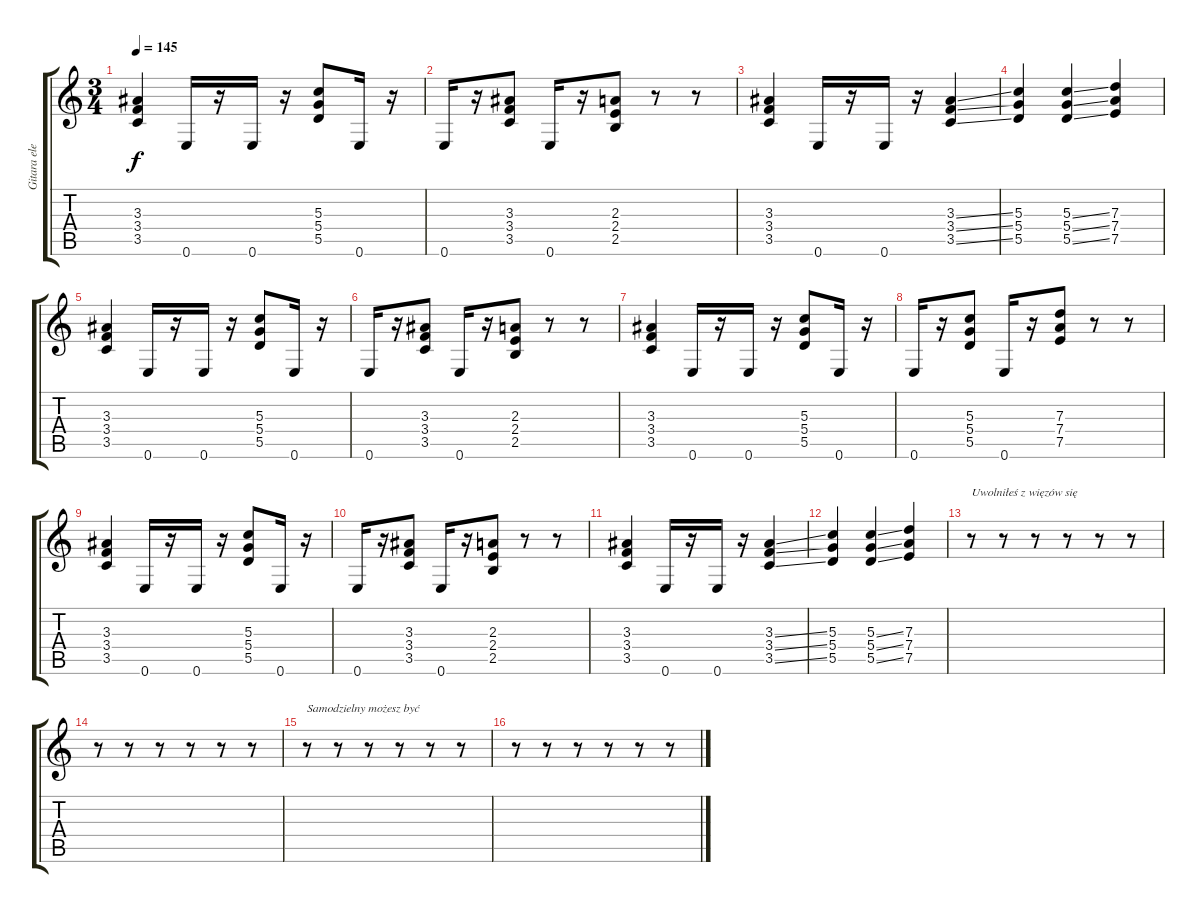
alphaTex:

\track ("Gitara elektryczna" "Gitara ele") {instrument distortionguitar}
\staff {score tabs}
\tuning (E4 B3 G3 D3 A2 E2) {hide}
\ts (3 4)
\tempo 145
\clef g2
\ks c
(3.3 3.4 3.5).4{dy f} 0.6.16 r.16 0.6.16 r.16 (5.3 5.4 5.5).8 0.6.16 r.16 |
0.6.16 r.16 (3.3 3.4 3.5).8 0.6.16 r.16 (2.3 2.4 2.5).8 r.8 r.8 |
(3.3 3.4 3.5).4 0.6.16 r.16 0.6.16 r.16 (3.3{ss} 3.4{ss} 3.5{ss}).4 |
(5.3 5.4 5.5).4 (5.3{ss} 5.4{ss} 5.5{ss}).4 (7.3 7.4 7.5).4 |
(3.3 3.4 3.5).4 0.6.16 r.16 0.6.16 r.16 (5.3 5.4 5.5).8 0.6.16 r.16 |
0.6.16 r.16 (3.3 3.4 3.5).8 0.6.16 r.16 (2.3 2.4 2.5).8 r.8 r.8 |
(3.3 3.4 3.5).4 0.6.16 r.16 0.6.16 r.16 (5.3 5.4 5.5).8 0.6.16 r.16 |
0.6.16 r.16 (5.3 5.4 5.5).8 0.6.16 r.16 (7.3 7.4 7.5).8 r.8 r.8 |
(3.3 3.4 3.5).4 0.6.16 r.16 0.6.16 r.16 (5.3 5.4 5.5).8 0.6.16 r.16 |
0.6.16 r.16 (3.3 3.4 3.5).8 0.6.16 r.16 (2.3 2.4 2.5).8 r.8 r.8 |
(3.3 3.4 3.5).4 0.6.16 r.16 0.6.16 r.16 (3.3{ss} 3.4{ss} 3.5{ss}).4 |
(5.3 5.4 5.5).4 (5.3{ss} 5.4{ss} 5.5{ss}).4 (7.3 7.4 7.5).4 |
r.8{txt "Uwolniłeś z więzów się"} r.8 r.8 r.8 r.8 r.8 |
r.8 r.8 r.8 r.8 r.8 r.8 |
r.8{txt "Samodzielny możesz być"} r.8 r.8 r.8 r.8 r.8 |
r.8 r.8 r.8 r.8 r.8 r.8
